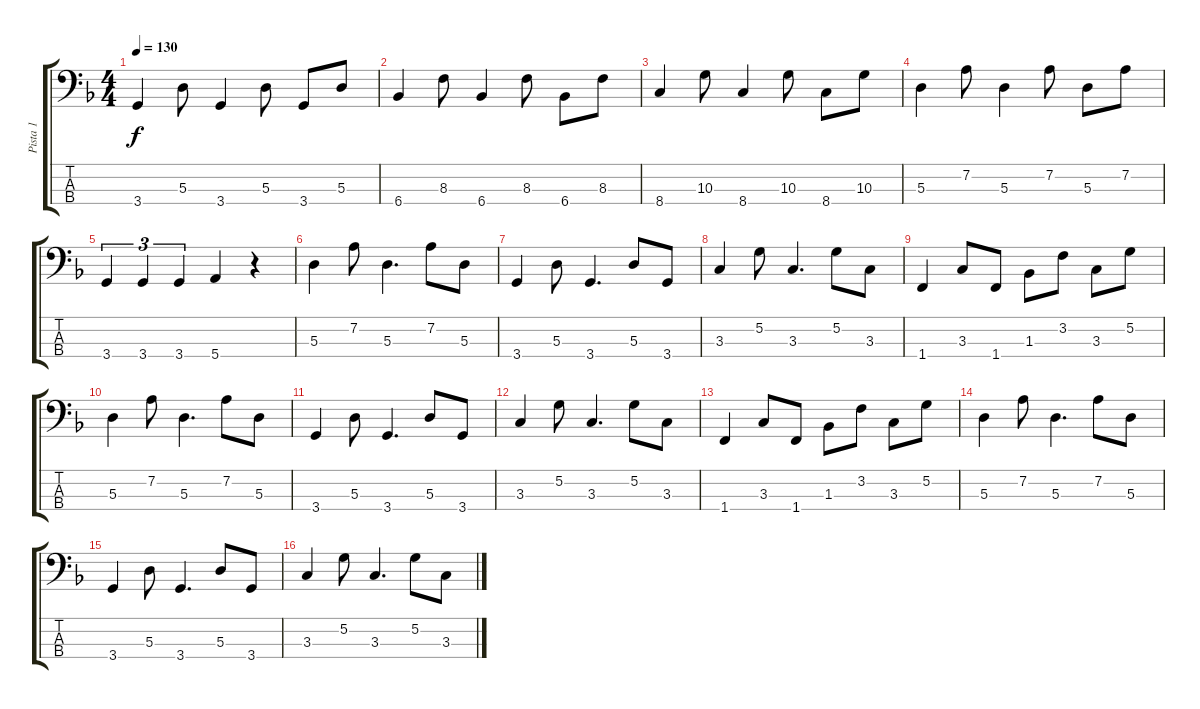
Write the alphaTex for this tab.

\track ("Pista 1" "Pista 1") {instrument electricbassfinger}
\staff {score tabs}
\tuning (G2 D2 A1 E1) {hide}
\ts (4 4)
\tempo 130
\clef f4
\ks dminor
3.4.4{dy f} 5.3.8 3.4.4 5.3.8 3.4.8 5.3.8 |
6.4.4 8.3.8 6.4.4 8.3.8 6.4.8 8.3.8 |
8.4.4 10.3.8 8.4.4 10.3.8 8.4.8 10.3.8 |
5.3.4 7.2.8 5.3.4 7.2.8 5.3.8 7.2.8 |
3.4.4{tu (3 2)} 3.4.4{tu (3 2)} 3.4.4{tu (3 2)} 5.4.4 r.4 |
5.3.4 7.2.8 5.3.4{d} 7.2.8 5.3.8 |
3.4.4 5.3.8 3.4.4{d} 5.3.8 3.4.8 |
3.3.4 5.2.8 3.3.4{d} 5.2.8 3.3.8 |
1.4.4 3.3.8 1.4.8 1.3.8 3.2.8 3.3.8 5.2.8 |
5.3.4 7.2.8 5.3.4{d} 7.2.8 5.3.8 |
3.4.4 5.3.8 3.4.4{d} 5.3.8 3.4.8 |
3.3.4 5.2.8 3.3.4{d} 5.2.8 3.3.8 |
1.4.4 3.3.8 1.4.8 1.3.8 3.2.8 3.3.8 5.2.8 |
5.3.4 7.2.8 5.3.4{d} 7.2.8 5.3.8 |
3.4.4 5.3.8 3.4.4{d} 5.3.8 3.4.8 |
3.3.4 5.2.8 3.3.4{d} 5.2.8 3.3.8
